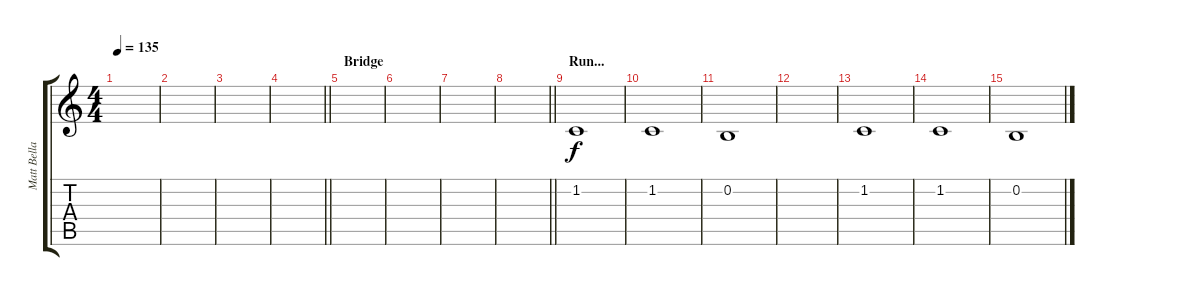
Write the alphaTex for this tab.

\track ("Matt Bellamy (Backing Vocals)" "Matt Bella") {instrument tenorsax}
\staff {score tabs}
\tuning (E4 B3 G3 D3 A2 E2) {hide}
\ts (4 4)
\tempo 135
\clef g2
\ks c
|
|
|
\barLineRight lightlight
|
\section ("" "Bridge")
|
|
|
\barLineRight lightlight
|
\section ("" "Run...")
1.2.1 |
1.2.1 |
0.2.1 |
|
1.2.1 |
1.2.1 |
0.2.1
